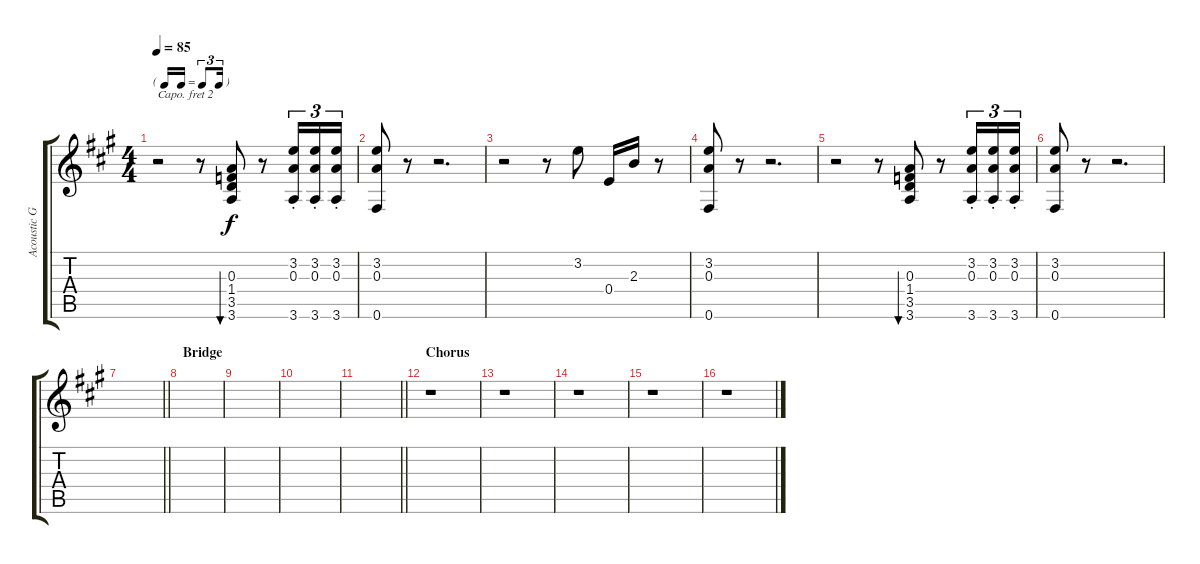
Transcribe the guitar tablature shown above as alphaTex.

\track ("Acoustic Guitar" "Acoustic G") {instrument acousticguitarsteel}
\staff {score tabs}
\capo 2
\tuning (E4 B3 G3 D3 A2 E2) {hide}
\ts (4 4)
\tf triplet16th
\tempo 85
\clef g2
\ks a
r.2{dy f} r.8 (0.3 1.4 3.5 3.6).8{bu 480} r.8 (3.2{st} 0.3{st} 3.6{st}).16{tu (3 2)} (3.2{st} 0.3{st} 3.6{st}).16{tu (3 2)} (3.2{st} 0.3{st} 3.6{st}).16{tu (3 2)} |
(3.2 0.3 0.6).8 r.8 r.2{d} |
r.2 r.8 3.2.8 0.4.16 2.3.16 r.8 |
(3.2 0.3 0.6).8 r.8 r.2{d} |
r.2 r.8 (0.3 1.4 3.5 3.6).8{bu 480} r.8 (3.2{st} 0.3{st} 3.6{st}).16{tu (3 2)} (3.2{st} 0.3{st} 3.6{st}).16{tu (3 2)} (3.2{st} 0.3{st} 3.6{st}).16{tu (3 2)} |
(3.2 0.3 0.6).8 r.8 r.2{d} |
\barLineRight lightlight
|
\section ("" "Bridge")
|
|
|
\barLineRight lightlight
|
\section ("" "Chorus")
r.1 |
r.1 |
r.1 |
r.1 |
r.1
